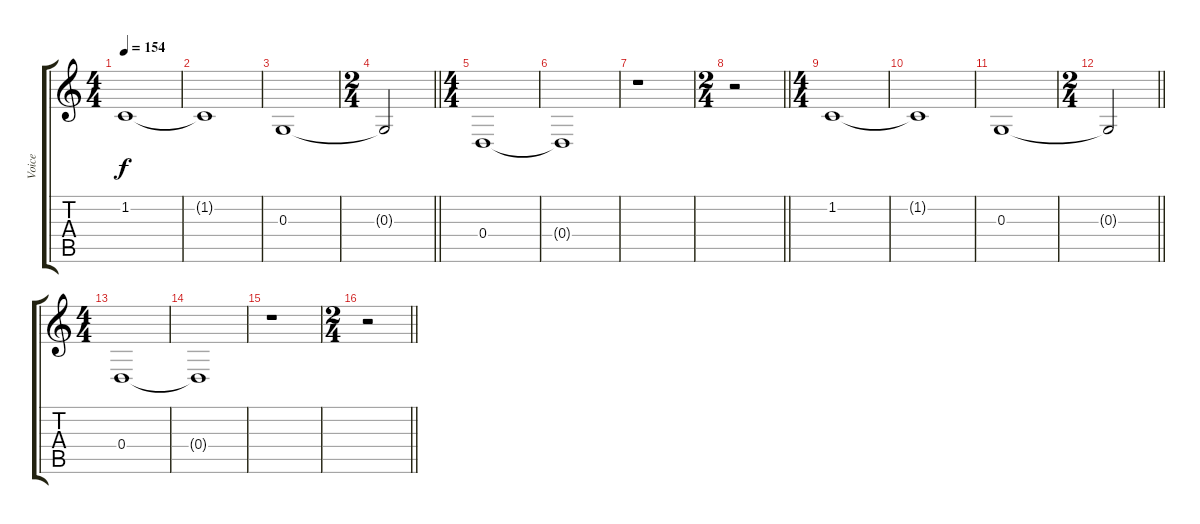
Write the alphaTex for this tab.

\track ("Voice" "Voice") {instrument voiceoohs}
\staff {score tabs}
\tuning (E4 B3 G3 D3 A2 E2) {hide}
\ts (4 4)
\tempo 154
\clef g2
\ks c
1.2.1{dy f} |
1.2{t}.1 |
0.3.1 |
\ts (2 4)
\barLineRight lightlight
0.3{t}.2 |
\ts (4 4)
0.4.1 |
0.4{t}.1 |
r.1 |
\ts (2 4)
\barLineRight lightlight
r.2 |
\ts (4 4)
1.2.1 |
1.2{t}.1 |
0.3.1 |
\ts (2 4)
\barLineRight lightlight
0.3{t}.2 |
\ts (4 4)
0.4.1 |
0.4{t}.1 |
r.1 |
\ts (2 4)
\barLineRight lightlight
r.2
